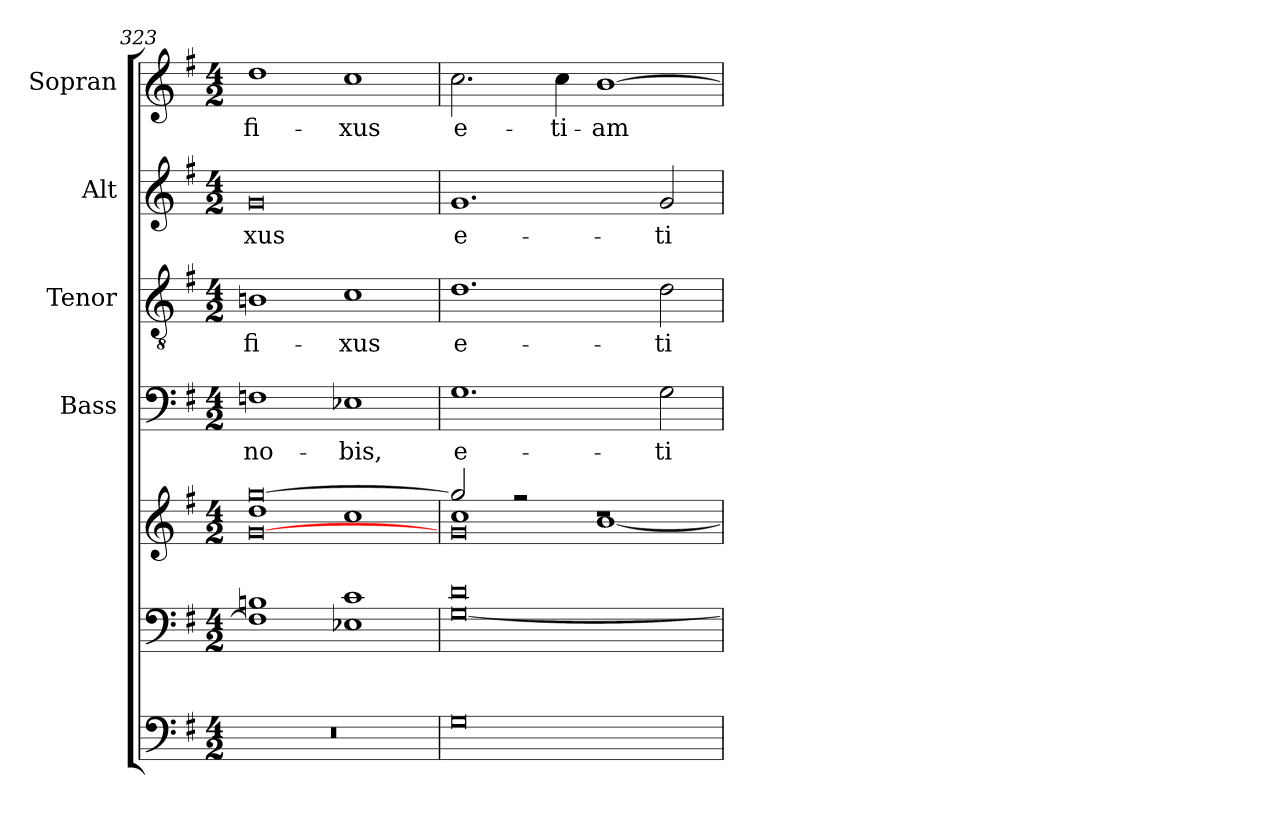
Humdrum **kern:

**kern	**kern	**kern	**kern	**text	**kern	**text	**kern	**text	**kern	**text
*part6	*part5	*part5	*part4	*part4	*part3	*part3	*part2	*part2	*part1	*part1
*staff7	*staff6	*staff5	*staff4	*staff4	*staff3	*staff3	*staff2	*staff2	*staff1	*staff1
*	*	*	*I"Bass	*	*I"Tenor	*	*I"Alt	*	*I"Sopran	*
*	*	*	*I'B.	*	*I'T.	*	*I'A.	*	*I'S.	*
*clefF4	*clefF4	*clefG2	*clefF4	*	*clefGv2	*	*clefG2	*	*clefG2	*
*k[f#]	*k[f#]	*k[f#]	*k[f#]	*	*k[f#]	*	*k[f#]	*	*k[f#]	*
*G:	*G:	*G:	*G:	*	*G:	*	*G:	*	*G:	*
*M4/2	*M4/2	*M4/2	*M4/2	*	*M4/2	*	*M4/2	*	*M4/2	*
=323	=323	=323	=323	=323	=323	=323	=323	=323	=323	=323
*	*^	*^	*	*	*	*	*	*	*	*
!	!	!	!	!	!	!LO:LY:b	!	!LO:LY:b	!	!LO:LY:b	!	!LO:LY:b
0r	1Bn	1F]	[<0g [>0gg	1dd	1Fn	no-	1Bn	-fi-	0g	-xus	1dd	-fi-
!	!	!	!	!	!	!LO:LY:b	!	!LO:LY:b	!	!	!	!LO:LY:b
.	1c	1E-X	.	1cc	1E-X	-bis,	1c	-xus	.	.	1cc	-xus
=324	=324	=324	=324	=324	=324	=324	=324	=324	=324	=324	=324	=324
*	*	*	*	*^	*	*	*	*	*	*	*	*
!	!	!	!	!	!	!	!LO:LY:b	!	!LO:LY:b	!	!LO:LY:b	!	!LO:LY:b
0G	0d	[<0G	2gg/]	1cc	0g	1.G	e-	1.d	e-	1.g	e-	2.cc\	e-
.	.	.	2rff	.	.	.	.	.	.	.	.	.	.
!	!	!	!	!	!	!	!	!	!	!	!	!	!LO:LY:b
.	.	.	.	.	.	.	.	.	.	.	.	4cc\	-ti-
!	!	!	!	!	!	!	!	!	!	!	!	!	!LO:LY:b
.	.	.	1rdd	[<1b	.	.	.	.	.	.	.	[1b	-am
!	!	!	!	!	!	!	!LO:LY:b	!	!LO:LY:b	!	!LO:LY:b	!	!
.	.	.	.	.	.	2G\	-ti-	2d\	-ti-	2g/	-ti-	.	.
*	*v	*v	*	*	*	*	*	*	*	*	*	*	*
*	*	*v	*v	*v	*	*	*	*	*	*	*	*
=	=	=	=	=	=	=	=	=	=	=
*-	*-	*-	*-	*-	*-	*-	*-	*-	*-	*-
